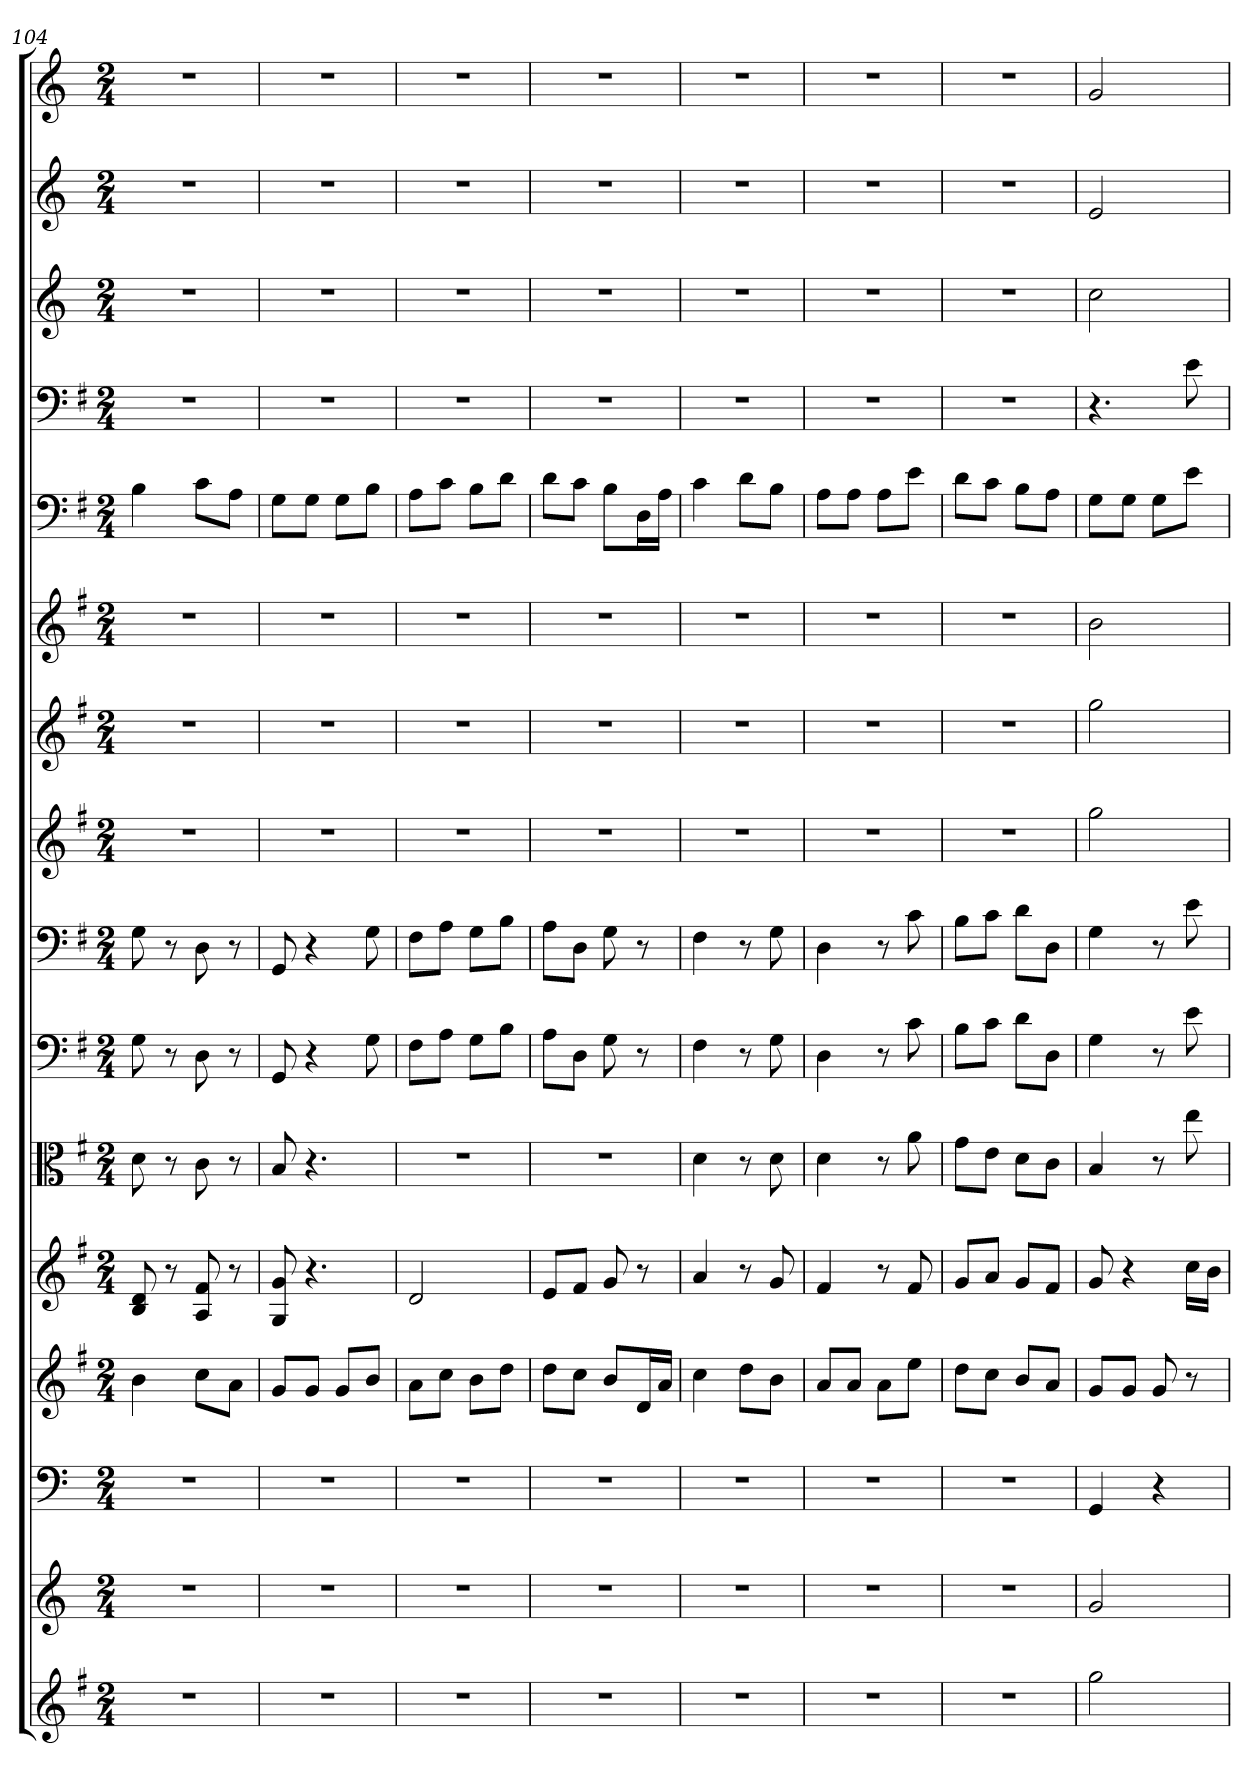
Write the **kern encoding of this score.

**kern	**kern	**kern	**kern	**kern	**kern	**kern	**kern	**kern	**kern	**kern	**kern	**kern	**kern	**kern	**kern
*part16	*part15	*part14	*part13	*part12	*part11	*part10	*part9	*part8	*part7	*part6	*part5	*part4	*part3	*part2	*part1
*staff16	*staff15	*staff14	*staff13	*staff12	*staff11	*staff10	*staff9	*staff8	*staff7	*staff6	*staff5	*staff4	*staff3	*staff2	*staff1
*	*	*clefF4	*	*	*clefC3	*clefF4	*clefF4	*	*	*	*clefF4	*clefF4	*	*	*
*k[f#]	*k[]	*k[]	*k[f#]	*k[f#]	*k[f#]	*k[f#]	*k[f#]	*k[f#]	*k[f#]	*k[f#]	*k[f#]	*k[f#]	*k[]	*k[]	*k[]
*M2/4	*M2/4	*M2/4	*M2/4	*M2/4	*M2/4	*M2/4	*M2/4	*M2/4	*M2/4	*M2/4	*M2/4	*M2/4	*M2/4	*M2/4	*M2/4
=104	=104	=104	=104	=104	=104	=104	=104	=104	=104	=104	=104	=104	=104	=104	=104
2r	2r	2r	4b	8B 8d	8d	8G	8G	2r	2r	2r	4B	2r	2r	2r	2r
.	.	.	.	8r	8r	8r	8r	.	.	.	.	.	.	.	.
.	.	.	8ccL	8A 8f#	8c	8D	8D	.	.	.	8c\L	.	.	.	.
.	.	.	8aJ	8r	8r	8r	8r	.	.	.	8A\J	.	.	.	.
=105	=105	=105	=105	=105	=105	=105	=105	=105	=105	=105	=105	=105	=105	=105	=105
2r	2r	2r	8gL	8G 8g	8B	8GG	8GG	2r	2r	2r	8G\L	2r	2r	2r	2r
.	.	.	8gJ	4.r	4.r	4r	4r	.	.	.	8G\J	.	.	.	.
.	.	.	8gL	.	.	.	.	.	.	.	8G\L	.	.	.	.
.	.	.	8bJ	.	.	8G	8G	.	.	.	8B\J	.	.	.	.
=106	=106	=106	=106	=106	=106	=106	=106	=106	=106	=106	=106	=106	=106	=106	=106
2r	2r	2r	8aL	2d	2r	8F#\L	8F#\L	2r	2r	2r	8A\L	2r	2r	2r	2r
.	.	.	8ccJ	.	.	8A\J	8A\J	.	.	.	8c\J	.	.	.	.
.	.	.	8bL	.	.	8G\L	8G\L	.	.	.	8B\L	.	.	.	.
.	.	.	8ddJ	.	.	8B\J	8B\J	.	.	.	8d\J	.	.	.	.
=107	=107	=107	=107	=107	=107	=107	=107	=107	=107	=107	=107	=107	=107	=107	=107
2r	2r	2r	8ddL	8eL	2r	8A\L	8A\L	2r	2r	2r	8d\L	2r	2r	2r	2r
.	.	.	8ccJ	8f#J	.	8D\J	8D\J	.	.	.	8c\J	.	.	.	.
.	.	.	8bL	8g	.	8G	8G	.	.	.	8B\L	.	.	.	.
.	.	.	16dL	8r	.	8r	8r	.	.	.	16D\L	.	.	.	.
.	.	.	16aJJ	.	.	.	.	.	.	.	16A\JJ	.	.	.	.
=108	=108	=108	=108	=108	=108	=108	=108	=108	=108	=108	=108	=108	=108	=108	=108
2r	2r	2r	4cc	4a	4d	4F#	4F#	2r	2r	2r	4c	2r	2r	2r	2r
.	.	.	8ddL	8r	8r	8r	8r	.	.	.	8d\L	.	.	.	.
.	.	.	8bJ	8g	8d	8G	8G	.	.	.	8B\J	.	.	.	.
=109	=109	=109	=109	=109	=109	=109	=109	=109	=109	=109	=109	=109	=109	=109	=109
2r	2r	2r	8aL	4f#	4d	4D	4D	2r	2r	2r	8A\L	2r	2r	2r	2r
.	.	.	8aJ	.	.	.	.	.	.	.	8A\J	.	.	.	.
.	.	.	8aL	8r	8r	8r	8r	.	.	.	8A\L	.	.	.	.
.	.	.	8eeJ	8f#	8a	8c	8c	.	.	.	8e\J	.	.	.	.
=110	=110	=110	=110	=110	=110	=110	=110	=110	=110	=110	=110	=110	=110	=110	=110
2r	2r	2r	8ddL	8gL	8g\L	8B\L	8B\L	2r	2r	2r	8d\L	2r	2r	2r	2r
.	.	.	8ccJ	8aJ	8e\J	8c\J	8c\J	.	.	.	8c\J	.	.	.	.
.	.	.	8bL	8gL	8d\L	8d\L	8d\L	.	.	.	8B\L	.	.	.	.
.	.	.	8aJ	8f#J	8c\J	8D\J	8D\J	.	.	.	8A\J	.	.	.	.
=111	=111	=111	=111	=111	=111	=111	=111	=111	=111	=111	=111	=111	=111	=111	=111
2gg	2g	4GG	8gL	8g	4B	4G	4G	2gg	2gg	2b	8G\L	4.r	2cc	2e	2g
.	.	.	8gJ	4r	.	.	.	.	.	.	8G\J	.	.	.	.
.	.	4r	8g	.	8r	8r	8r	.	.	.	8G\L	.	.	.	.
.	.	.	8r	16ccLL	8ee	8e	8e	.	.	.	8e\J	8e	.	.	.
.	.	.	.	16bJJ	.	.	.	.	.	.	.	.	.	.	.
=	=	=	=	=	=	=	=	=	=	=	=	=	=	=	=
*-	*-	*-	*-	*-	*-	*-	*-	*-	*-	*-	*-	*-	*-	*-	*-
